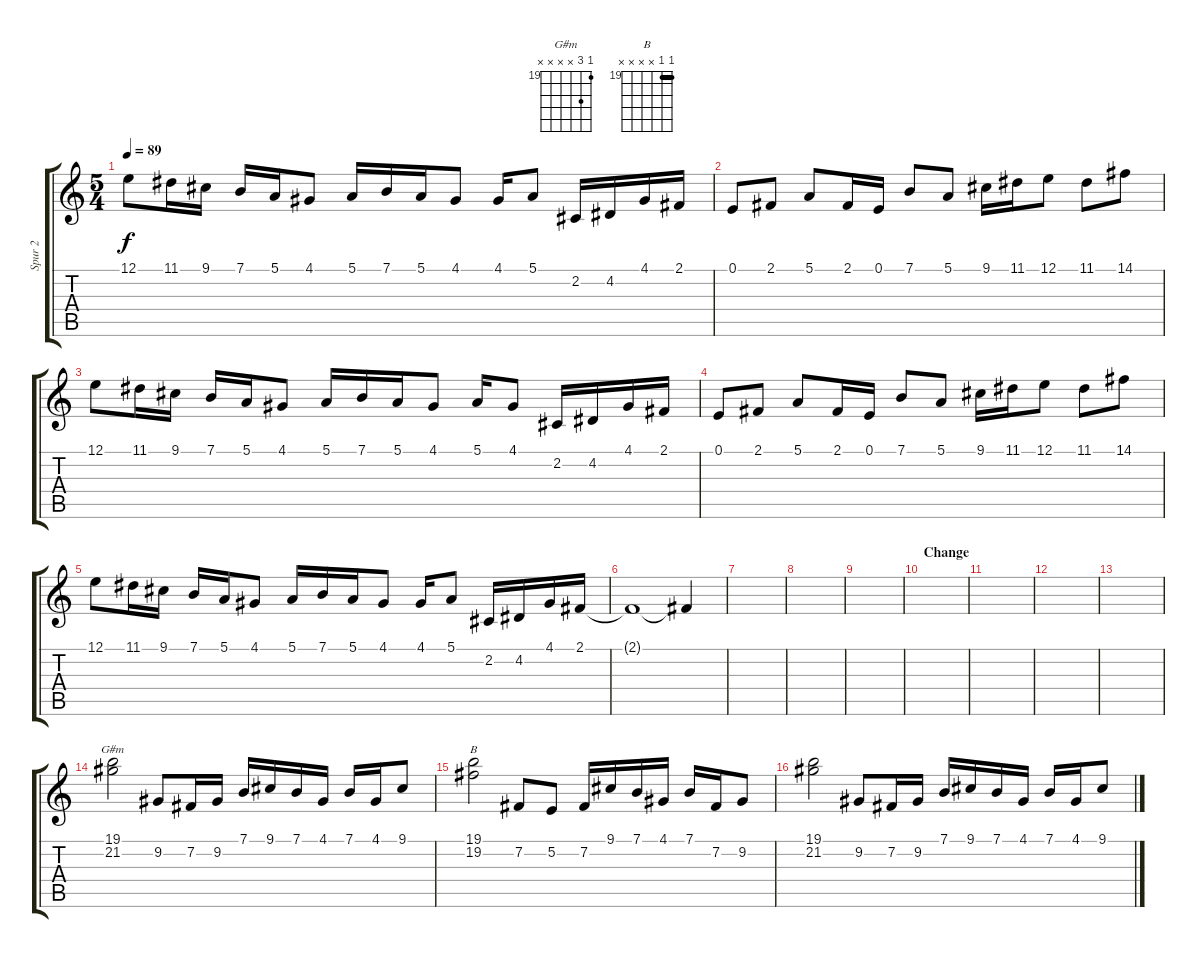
\track ("Spur 2" "Spur 2") {instrument brightacousticpiano}
\staff {score tabs}
\tuning (E4 B3 G3 D3 A2 E2) {hide}
\chord ("G#m" 19 21 x x x x) {firstfret 19}
\chord ("B" 19 19 x x x x) {firstfret 19 barre 19}
\ts (5 4)
\tempo 89
\clef g2
\ks c
12.1.8{dy f} 11.1.16 9.1.16 7.1.16 5.1.16 4.1.8 5.1.16 7.1.16 5.1.16 4.1.8 4.1.16 5.1.8 2.2.16 4.2.16 4.1.16 2.1.16 |
0.1.8 2.1.8 5.1.8 2.1.16 0.1.16 7.1.8 5.1.8 9.1.16 11.1.16 12.1.8 11.1.8 14.1.8 |
12.1.8 11.1.16 9.1.16 7.1.16 5.1.16 4.1.8 5.1.16 7.1.16 5.1.16 4.1.8 5.1.16 4.1.8 2.2.16 4.2.16 4.1.16 2.1.16 |
0.1.8 2.1.8 5.1.8 2.1.16 0.1.16 7.1.8 5.1.8 9.1.16 11.1.16 12.1.8 11.1.8 14.1.8 |
12.1.8 11.1.16 9.1.16 7.1.16 5.1.16 4.1.8 5.1.16 7.1.16 5.1.16 4.1.8 4.1.16 5.1.8 2.2.16 4.2.16 4.1.16 2.1.16 |
2.1{t}.1 2.1{t}.4 |
|
|
|
\section ("" "Change")
|
|
|
|
(19.1 21.2).2{ch "G#m"} 9.2.8 7.2.16 9.2.16 7.1.16 9.1.16 7.1.16 4.1.16 7.1.16 4.1.16 9.1.8 |
(19.1 19.2).2{ch "B"} 7.2.8 5.2.8 7.2.16 9.1.16 7.1.16 4.1.16 7.1.16 7.2.16 9.2.8 |
(19.1 21.2).2 9.2.8 7.2.16 9.2.16 7.1.16 9.1.16 7.1.16 4.1.16 7.1.16 4.1.16 9.1.8
